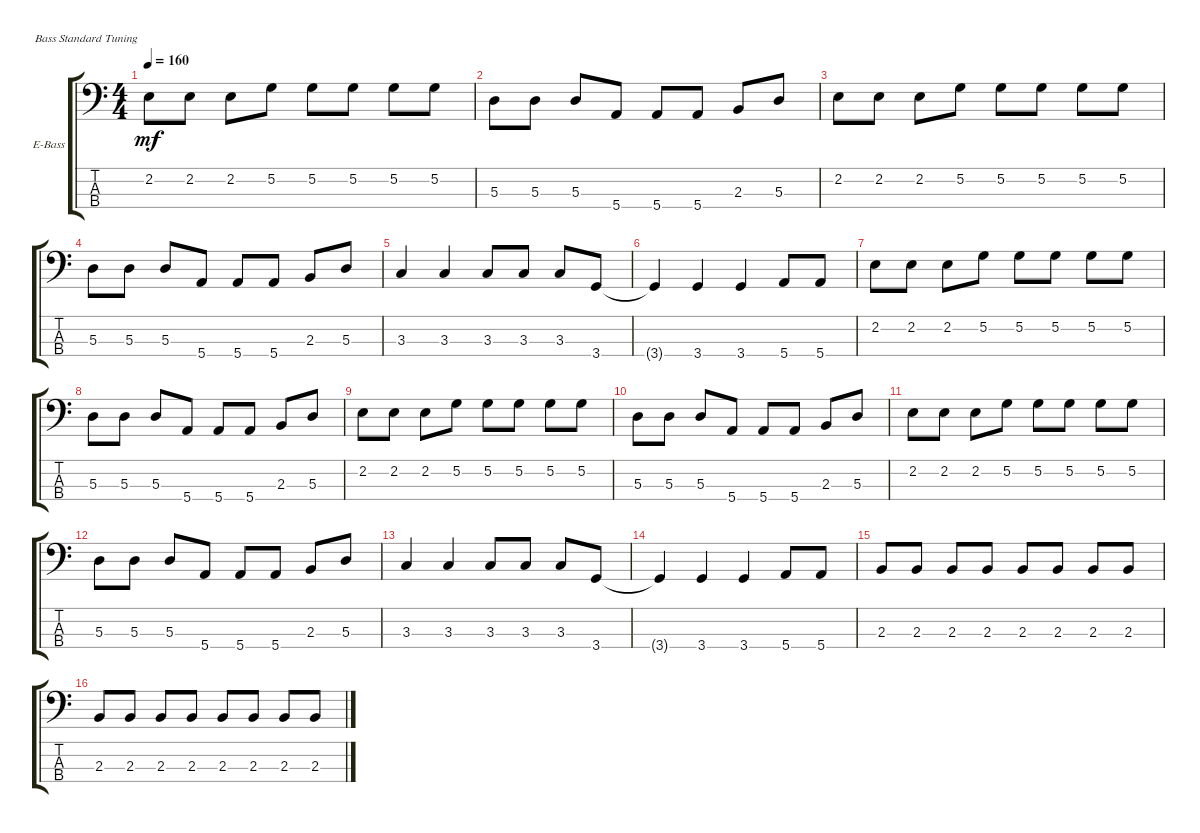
\defaultSystemsLayout 4
\bracketExtendMode groupsimilarinstruments
\firstSystemTrackNameOrientation horizontal
\otherSystemsTrackNameOrientation horizontal
\track ("Electric Bass" "E-Bass") {instrument electricbassfinger}
\staff {score tabs}
\tuning (G2 D2 A1 E1)
\ts (4 4)
\tempo 160
\clef f4
\scale
0.333333
\ks c
2.2.8{dy mf} 2.2.8 2.2.8 5.2.8 5.2.8 5.2.8 5.2.8 5.2.8 |
\scale
0.333333 5.3.8 5.3.8 5.3.8 5.4.8 5.4.8 5.4.8 2.3.8 5.3.8 |
\scale
0.333333 2.2.8 2.2.8 2.2.8 5.2.8 5.2.8 5.2.8 5.2.8 5.2.8 |
\scale
0.333333 5.3.8 5.3.8 5.3.8 5.4.8 5.4.8 5.4.8 2.3.8 5.3.8 |
\scale
0.333333 3.3.4 3.3.4 3.3.8 3.3.8 3.3.8 3.4.8 |
\scale
0.333333 3.4{t}.4 3.4.4 3.4.4 5.4.8 5.4.8 |
\scale
0.333333 2.2.8 2.2.8 2.2.8 5.2.8 5.2.8 5.2.8 5.2.8 5.2.8 |
\scale
0.333333 5.3.8 5.3.8 5.3.8 5.4.8 5.4.8 5.4.8 2.3.8 5.3.8 |
\scale
0.333333 2.2.8 2.2.8 2.2.8 5.2.8 5.2.8 5.2.8 5.2.8 5.2.8 |
\scale
0.333333 5.3.8 5.3.8 5.3.8 5.4.8 5.4.8 5.4.8 2.3.8 5.3.8 |
\scale
0.333333 2.2.8 2.2.8 2.2.8 5.2.8 5.2.8 5.2.8 5.2.8 5.2.8 |
\scale
0.333333 5.3.8 5.3.8 5.3.8 5.4.8 5.4.8 5.4.8 2.3.8 5.3.8 |
\scale
0.333333 3.3.4 3.3.4 3.3.8 3.3.8 3.3.8 3.4.8 |
\scale
0.333333 3.4{t}.4 3.4.4 3.4.4 5.4.8 5.4.8 |
\scale
0.333333 2.3.8 2.3.8 2.3.8 2.3.8 2.3.8 2.3.8 2.3.8 2.3.8 |
\scale
0.333333 2.3.8 2.3.8 2.3.8 2.3.8 2.3.8 2.3.8 2.3.8 2.3.8
